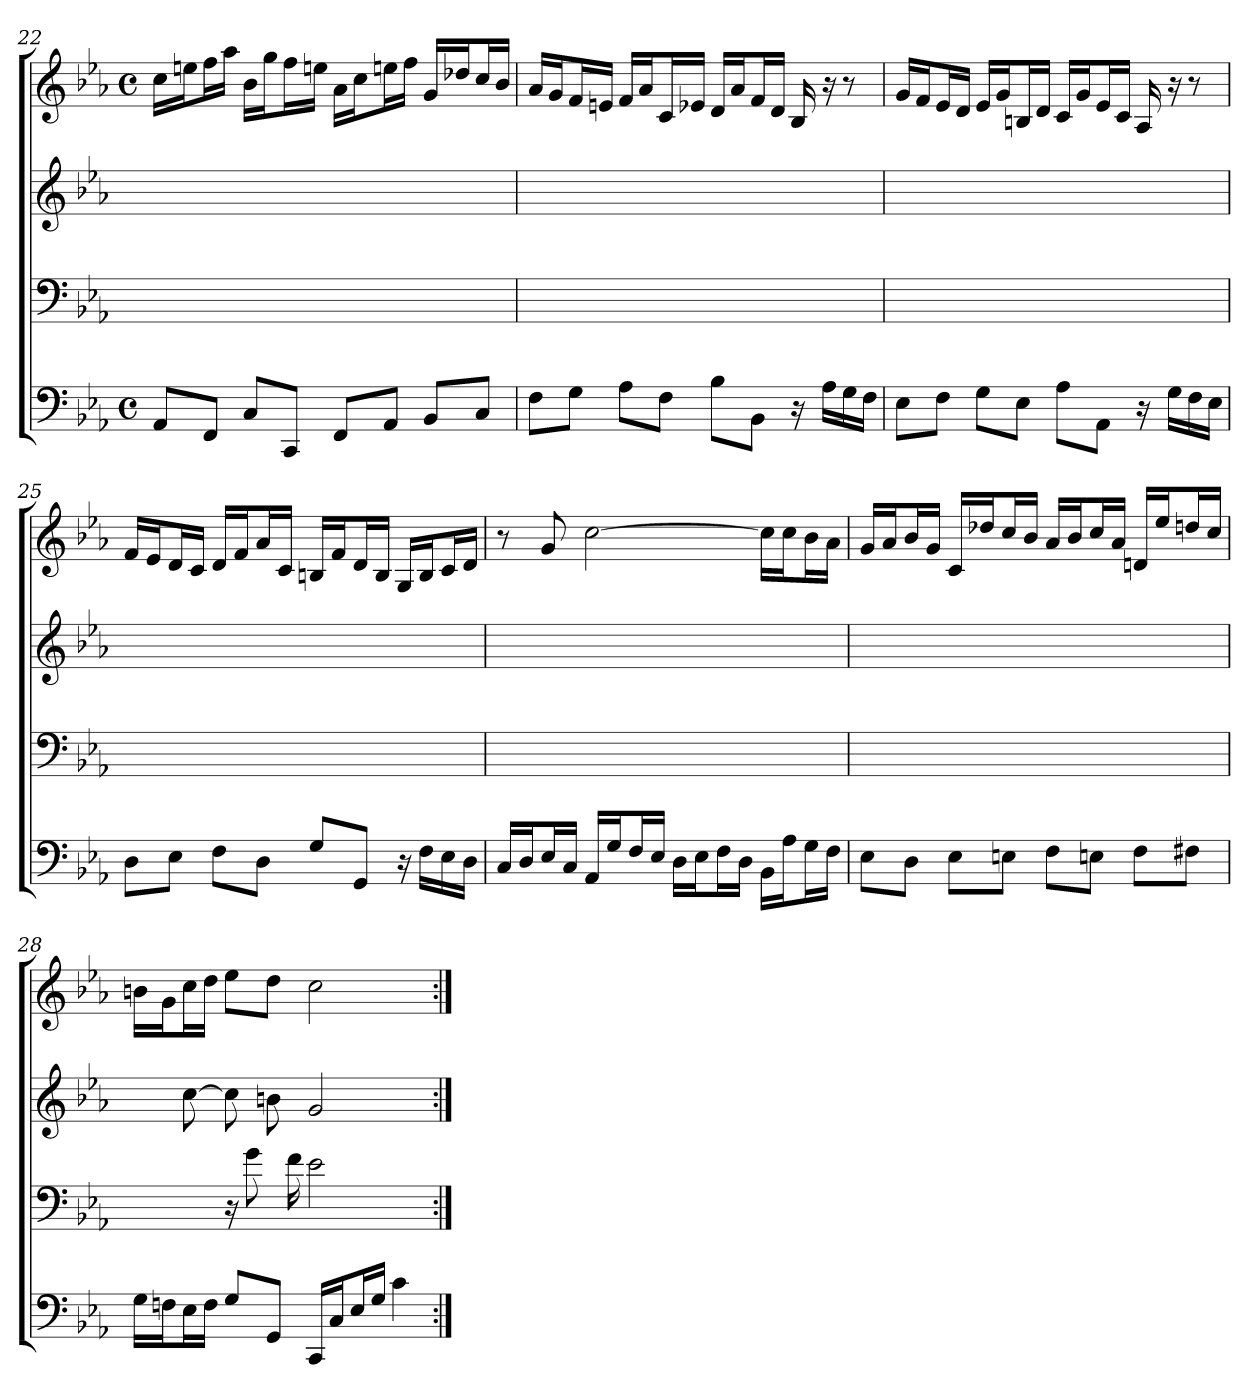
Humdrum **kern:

**kern	**kern	**kern	**kern
*part4	*part3	*part2	*part1
*staff4	*staff3	*staff2	*staff1
*clefF4	*clefF4	*clefG2	*clefG2
*k[b-e-a-]	*k[b-e-a-]	*k[b-e-a-]	*k[b-e-a-]
*c:	*	*	*c:
*M4/4	*	*	*M4/4
*met(c)	*	*	*met(c)
=22	=22	=22	=22
8AA-/L	1ryy	1ryy	16cc\LL
.	.	.	16een\J
8FF/J	.	.	16ff\L
.	.	.	16aa-\JJ
8C/L	.	.	16b-\LL
.	.	.	16gg\J
8CC/J	.	.	16ff\L
.	.	.	16een\JJ
8FF/L	.	.	16a-\LL
.	.	.	16cc\J
8AA-/J	.	.	16een\L
.	.	.	16ff\JJ
8BB-/L	.	.	16g/LL
.	.	.	16dd-X/J
8C/J	.	.	16cc/L
.	.	.	16b-/JJ
=23	=23	=23	=23
8F\L	1ryy	1ryy	16a-/LL
.	.	.	16g/J
8G\J	.	.	16f/L
.	.	.	16en/JJ
8A-\L	.	.	16f/LL
.	.	.	16a-/J
8F\J	.	.	16c/L
.	.	.	16e-X/JJ
8B-\L	.	.	16d/LL
.	.	.	16a-/J
8BB-\J	.	.	16f/L
.	.	.	16d/JJ
16r	.	.	16B-
16A-\LL	.	.	16r
16G\	.	.	8r
16F\JJ	.	.	.
=24	=24	=24	=24
8E-\L	1ryy	1ryy	16g/LL
.	.	.	16f/J
8F\J	.	.	16e-/L
.	.	.	16d/JJ
8G\L	.	.	16e-/LL
.	.	.	16g/J
8E-\J	.	.	16Bn/L
.	.	.	16d/JJ
8A-\L	.	.	16c/LL
.	.	.	16g/J
8AA-\J	.	.	16e-/L
.	.	.	16c/JJ
16r	.	.	16A-
16G\LL	.	.	16r
16F\	.	.	8r
16E-\JJ	.	.	.
=25	=25	=25	=25
8D\L	1ryy	1ryy	16f/LL
.	.	.	16e-/J
8E-\J	.	.	16d/L
.	.	.	16c/JJ
8F\L	.	.	16d/LL
.	.	.	16f/J
8D\J	.	.	16a-/L
.	.	.	16c/JJ
8G/L	.	.	16Bn/LL
.	.	.	16f/J
8GG/J	.	.	16d/L
.	.	.	16B/JJ
16r	.	.	16G/LL
16F\LL	.	.	16B/J
16E-\	.	.	16c/L
16D\JJ	.	.	16d/JJ
=26	=26	=26	=26
16C/LL	1ryy	1ryy	8r
16D/J	.	.	.
16E-/L	.	.	8g
16C/JJ	.	.	.
16AA-/LL	.	.	[2cc
16G/J	.	.	.
16F/L	.	.	.
16E-/JJ	.	.	.
16D\LL	.	.	.
16E-\J	.	.	.
16F\L	.	.	.
16D\JJ	.	.	.
16BB-\LL	.	.	16cc\LL]
16A-\J	.	.	16cc\J
16G\L	.	.	16b-\L
16F\JJ	.	.	16a-\JJ
=27	=27	=27	=27
8E-\L	1ryy	1ryy	16g/LL
.	.	.	16a-/J
8D\J	.	.	16b-/L
.	.	.	16g/JJ
8E-\L	.	.	16c/LL
.	.	.	16dd-X/J
8En\J	.	.	16cc/L
.	.	.	16b-/JJ
8F\L	.	.	16a-/LL
.	.	.	16b-/J
8En\J	.	.	16cc/L
.	.	.	16a-/JJ
8F\L	.	.	16dn/LL
.	.	.	16ee-/J
8F#X\J	.	.	16ddn/L
.	.	.	16cc/JJ
=28	=28	=28	=28
16G\LL	4ryy	8ryy	16bn\LL
16Fn\J	.	.	16g\J
16E-\L	.	[8cc	16cc\L
16F\JJ	.	.	16dd\JJ
8G/L	16r	8cc]	8ee-\L
.	8g	.	.
8GG/J	.	8bn	8dd\J
.	16f	.	.
16CC/LL	2e-	2g	2cc
16C/J	.	.	.
16E-/L	.	.	.
16G/JJ	.	.	.
4c	.	.	.
=:|!	=:|!	=:|!	=:|!
*-	*-	*-	*-
